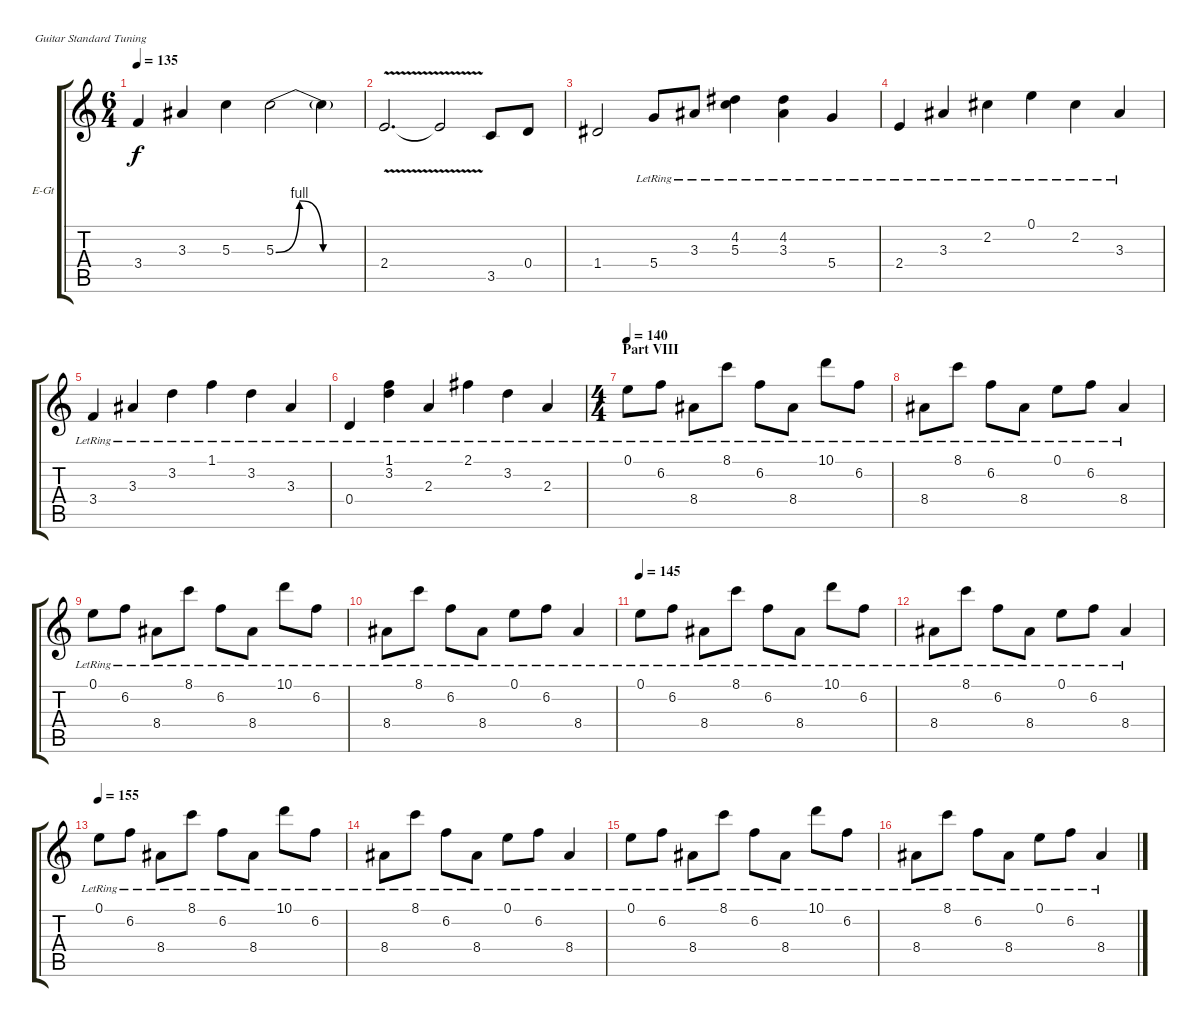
\bracketExtendMode groupsimilarinstruments
\firstSystemTrackNameOrientation horizontal
\otherSystemsTrackNameOrientation horizontal
\track ("Rhythm Guitar I (David Gilmour)" "E-Gt") {instrument electricguitarclean}
\staff {score tabs}
\tuning (E4 B3 G3 D3 A2 E2)
\ts (6 4)
\tempo 135
\clef g2
\ks c
3.4.4{dy f} 3.3.4 5.3.4 5.3{be (bendrelease 0 0 30 4 30 4 60 0)}.2 5.3{be (hold 0 0 60 0) t}.4 |
2.4{v}.2{d} 2.4{v t}.2 3.5.8 0.4.8 |
1.4.2 5.4{lr}.8 3.3{lr}.8 (4.2{lr} 5.3{lr}).4 (4.2{lr} 3.3{lr}).4 5.4{lr}.4 |
2.4{lr}.4 3.3{lr}.4 2.2{lr}.4 0.1{lr}.4 2.2{lr}.4 3.3{lr}.4 |
3.4{lr}.4 3.3{lr}.4 3.2{lr}.4 1.1{lr}.4 3.2{lr}.4 3.3{lr}.4 |
0.4{lr}.4 (1.1{lr} 3.2{lr}).4 2.3{lr}.4 2.1{lr}.4 3.2{lr}.4 2.3{lr}.4 |
\ts (4 4)
\beaming (8 2 2 2 2)
\section ("" "Part VIII")
\tempo 140
0.1{lr}.8 6.2{lr}.8 8.4{lr}.8 8.1{lr}.8 6.2{lr}.8 8.4{lr}.8 10.1{lr}.8 6.2{lr}.8 |
8.4{lr}.8 8.1{lr}.8 6.2{lr}.8 8.4{lr}.8 0.1{lr}.8 6.2{lr}.8 8.4{lr}.4 |
0.1{lr}.8 6.2{lr}.8 8.4{lr}.8 8.1{lr}.8 6.2{lr}.8 8.4{lr}.8 10.1{lr}.8 6.2{lr}.8 |
8.4{lr}.8 8.1{lr}.8 6.2{lr}.8 8.4{lr}.8 0.1{lr}.8 6.2{lr}.8 8.4{lr}.4 |
\tempo 145
0.1{lr}.8 6.2{lr}.8 8.4{lr}.8 8.1{lr}.8 6.2{lr}.8 8.4{lr}.8 10.1{lr}.8 6.2{lr}.8 |
8.4{lr}.8 8.1{lr}.8 6.2{lr}.8 8.4{lr}.8 0.1{lr}.8 6.2{lr}.8 8.4{lr}.4 |
\tempo 155
0.1{lr}.8 6.2{lr}.8 8.4{lr}.8 8.1{lr}.8 6.2{lr}.8 8.4{lr}.8 10.1{lr}.8 6.2{lr}.8 |
8.4{lr}.8 8.1{lr}.8 6.2{lr}.8 8.4{lr}.8 0.1{lr}.8 6.2{lr}.8 8.4{lr}.4 |
0.1{lr}.8 6.2{lr}.8 8.4{lr}.8 8.1{lr}.8 6.2{lr}.8 8.4{lr}.8 10.1{lr}.8 6.2{lr}.8 |
8.4{lr}.8 8.1{lr}.8 6.2{lr}.8 8.4{lr}.8 0.1{lr}.8 6.2{lr}.8 8.4{lr}.4
